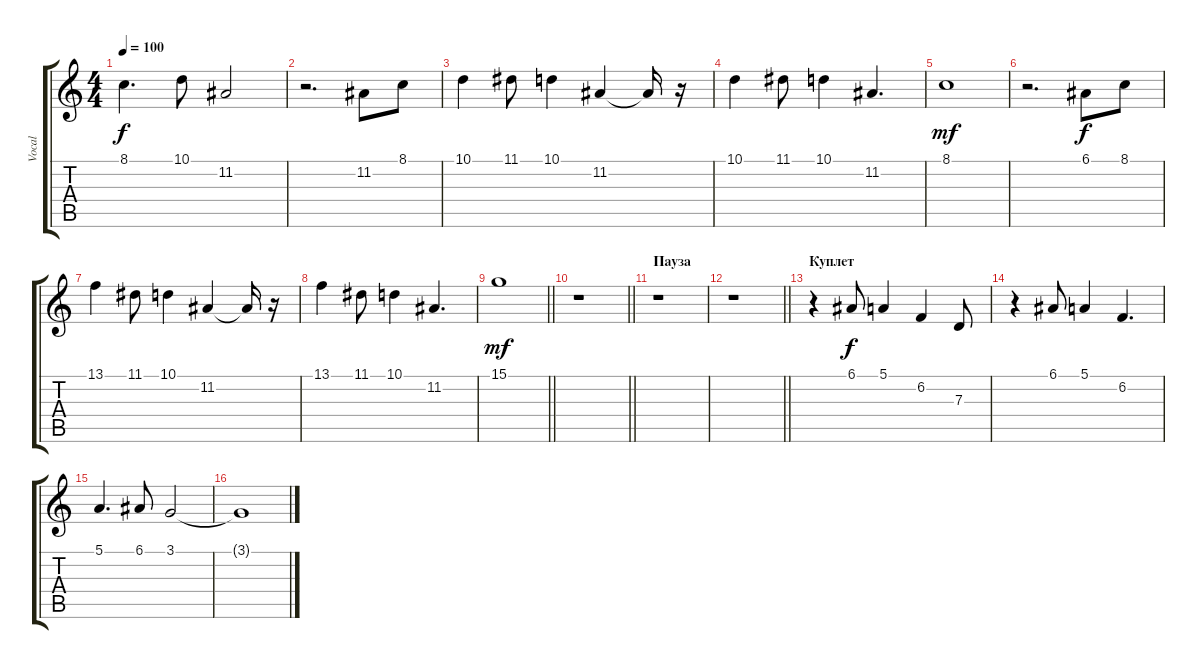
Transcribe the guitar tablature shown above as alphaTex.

\track ("Vocal" "Vocal") {instrument altosax}
\staff {score tabs}
\tuning (E4 B3 G3 D3 A2 E2) {hide}
\ts (4 4)
\tempo 100
\clef g2
\ks c
8.1.4{d dy f} 10.1.8 11.2.2 |
r.2{d} 11.2.8 8.1.8 |
10.1.4 11.1.8 10.1.4 11.2.4 11.2{t}.16 r.16 |
10.1.4 11.1.8 10.1.4 11.2.4{d} |
8.1.1{dy mf} |
r.2{d} 6.1.8{dy f} 8.1.8 |
13.1.4 11.1.8 10.1.4 11.2.4 11.2{t}.16 r.16 |
13.1.4 11.1.8 10.1.4 11.2.4{d} |
\barLineRight lightlight
15.1.1{dy mf} |
\barLineRight lightlight
r.1 |
\section ("" "Пауза")
r.1 |
\barLineRight lightlight
r.1 |
\section ("" "Куплет")
r.4 6.1.8{dy f} 5.1.4 6.2.4 7.3.8 |
r.4 6.1.8 5.1.4 6.2.4{d} |
5.1.4{d} 6.1.8 3.1.2 |
3.1{t}.1
